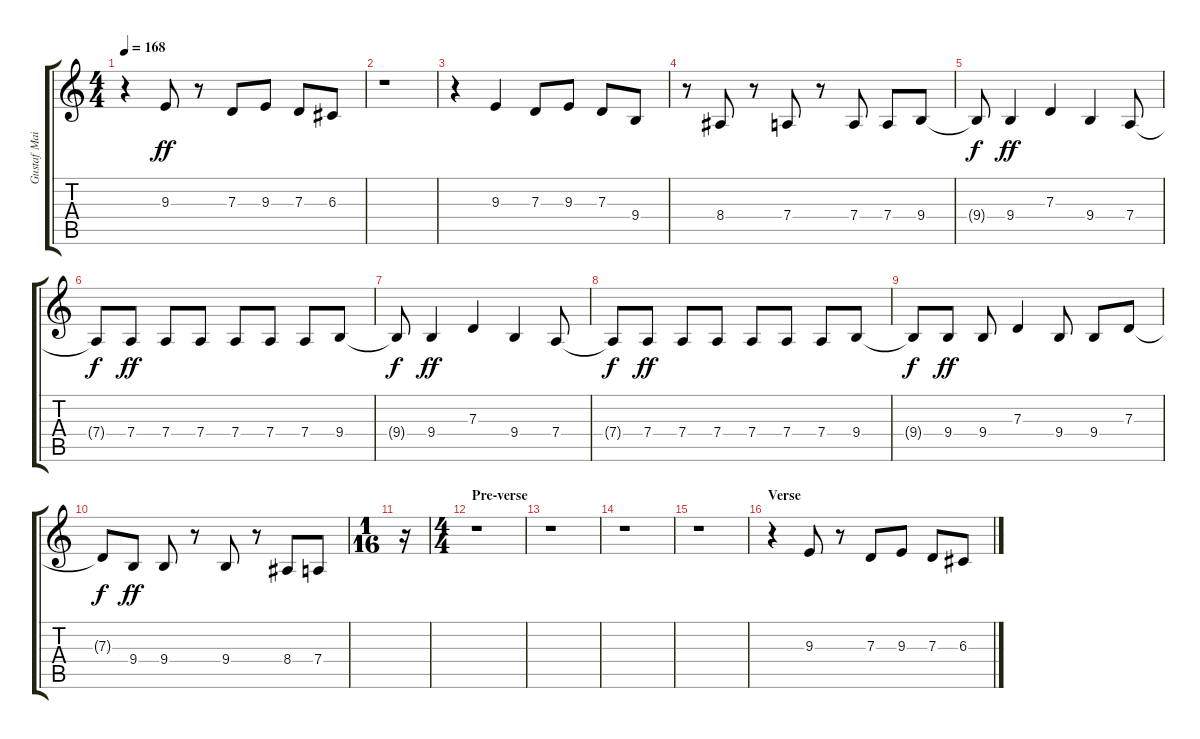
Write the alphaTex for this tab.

\track ("Gustaf Main Voice" "Gustaf Mai") {instrument tenorsax}
\staff {score tabs}
\tuning (E4 B3 G3 D3 A2 E2) {hide}
\ts (4 4)
\tempo 168
\clef g2
\ks c
r.4{dy ff} 9.3.8 r.8 7.3.8 9.3.8 7.3.8 6.3.8 |
r.1 |
r.4 9.3.4 7.3.8 9.3.8 7.3.8 9.4.8 |
r.8 8.4.8 r.8 7.4.8 r.8 7.4.8 7.4.8 9.4.8 |
9.4{t}.8{dy f} 9.4.4{dy ff} 7.3.4 9.4.4 7.4.8 |
7.4{t}.8{dy f} 7.4.8{dy ff} 7.4.8 7.4.8 7.4.8 7.4.8 7.4.8 9.4.8 |
9.4{t}.8{dy f} 9.4.4{dy ff} 7.3.4 9.4.4 7.4.8 |
7.4{t}.8{dy f} 7.4.8{dy ff} 7.4.8 7.4.8 7.4.8 7.4.8 7.4.8 9.4.8 |
9.4{t}.8{dy f} 9.4.8{dy ff} 9.4.8 7.3.4 9.4.8 9.4.8 7.3.8 |
7.3{t}.8{dy f} 9.4.8{dy ff} 9.4.8 r.8 9.4.8 r.8 8.4.8 7.4.8 |
\ts (1 16)
r.16 |
\ts (4 4)
\section ("" "Pre-verse")
r.1 |
r.1 |
r.1 |
r.1 |
\section ("" "Verse")
r.4 9.3.8 r.8 7.3.8 9.3.8 7.3.8 6.3.8
